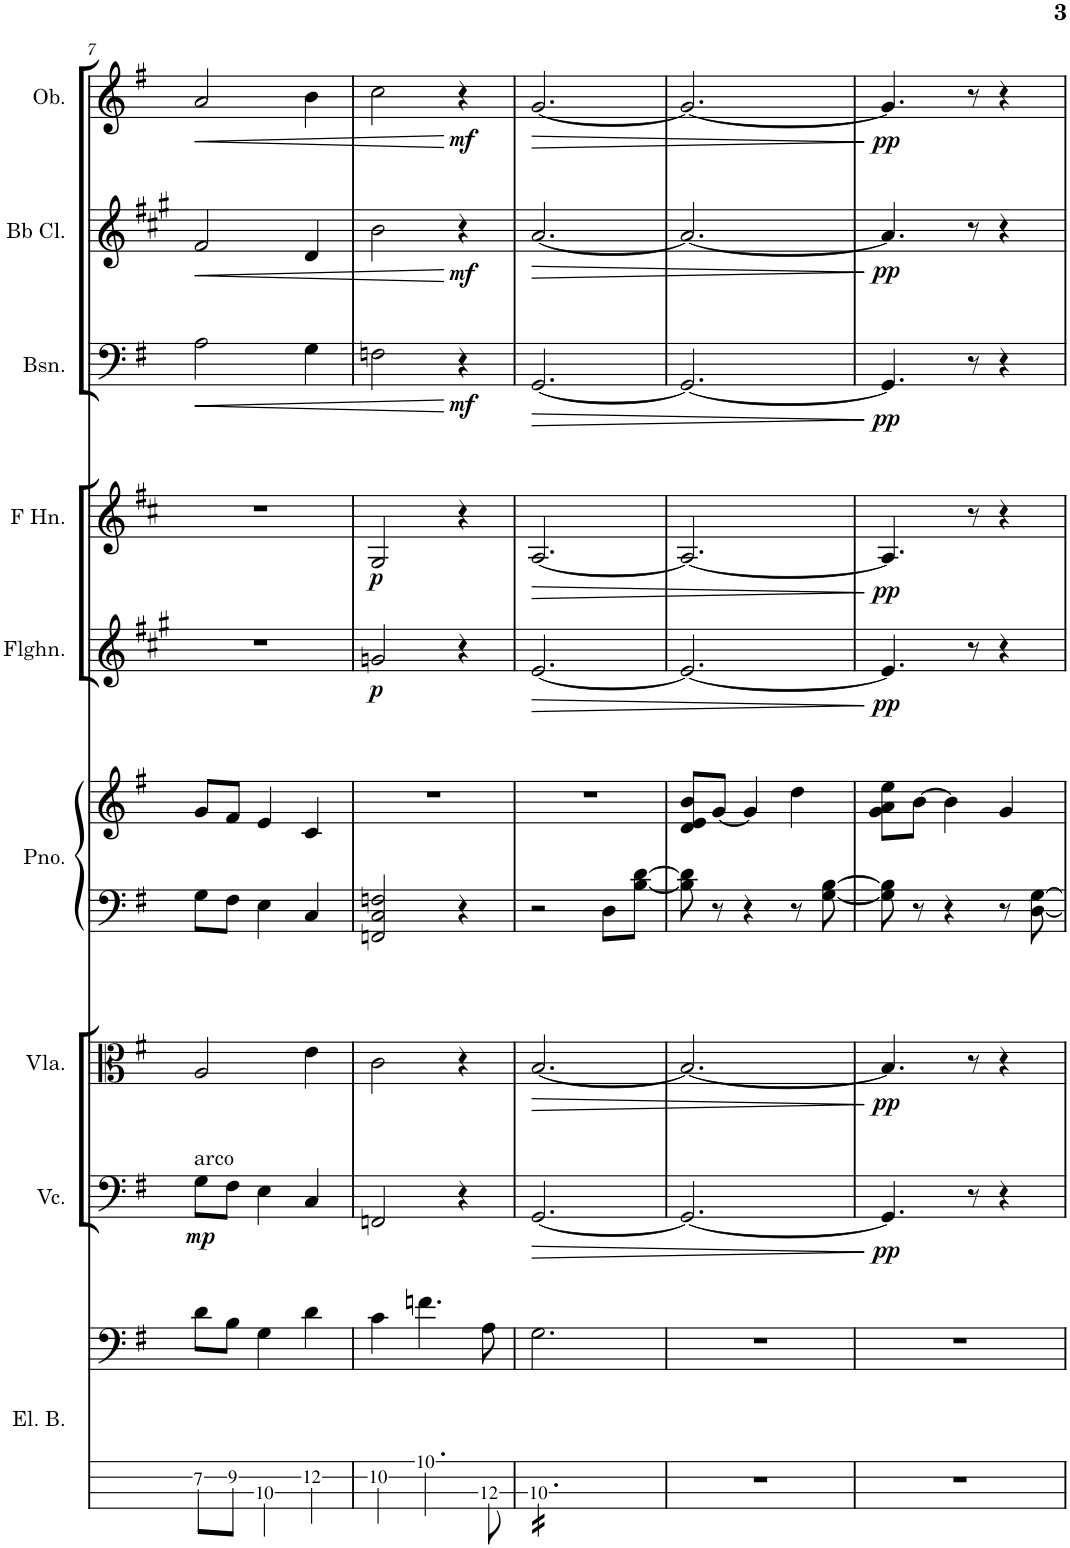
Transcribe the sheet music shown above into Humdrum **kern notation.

**kern	**kern	**kern	**dynam	**kern	**dynam	**kern	**kern	**kern	**dynam	**kern	**dynam	**kern	**dynam	**kern	**dynam	**kern	**dynam
*part9	*part9	*part8	*part8	*part7	*part7	*part6	*part6	*part5	*part5	*part4	*part4	*part3	*part3	*part2	*part2	*part1	*part1
*staff11	*staff10	*staff9	*staff9	*staff8	*staff8	*staff7	*staff6	*staff5	*staff5	*staff4	*staff4	*staff3	*staff3	*staff2	*staff2	*staff1	*staff1
*I"Electric Bass	*	*I"Violoncello	*	*I"Viola	*	*I"Piano	*	*I"Flugelhorn	*	*I"Horn in F	*	*I"Bassoon	*	*I"Bb Clarinet	*	*I"Oboe	*
*I'El. B.	*	*I'Vc.	*	*I'Vla.	*	*I'Pno.	*	*I'Flghn.	*	*	*	*I'Bsn.	*	*I'Bb Cl.	*	*I'Ob.	*
!!LO:PB:g=z
*	*clefF4	*clefF4	*	*clefC3	*	*clefF4	*clefG2	*clefG2	*	*clefG2	*	*clefF4	*	*clefG2	*	*clefG2	*
*Trd7c12	*Trd7c12	*	*	*	*	*	*	*Trd1c2	*	*Trd4c7	*	*	*	*Trd1c2	*	*	*
*k[f#]	*k[f#]	*k[f#]	*	*k[f#]	*	*k[f#]	*k[f#]	*k[f#c#g#]	*	*k[f#c#]	*	*k[f#]	*	*k[f#c#g#]	*	*k[f#]	*
*M3/4	*M3/4	*M3/4	*	*M3/4	*	*M3/4	*M3/4	*M3/4	*	*M3/4	*	*M3/4	*	*M3/4	*	*M3/4	*
=7	=7	=7	=7	=7	=7	=7	=7	=7	=7	=7	=7	=7	=7	=7	=7	=7	=7
!	!	!LO:TX:a:t=arco	!	!	!	!	!	!	!	!	!	!	!	!	!	!	!
!	!	!	!LO:DY:b	!	!	!	!	!	!	!	!	!	!LO:HP:b	!	!LO:HP:b	!	!LO:HP:b
8d\L	8d\L	8G\L	mp	2A/	.	8G\L	8g/L	2.r	.	2.r	.	2A\	<	2f#/	<	2a/	<
8B\J	8B\J	8F#\J	.	.	.	8F#\J	8f#/J	.	.	.	.	.	.	.	.	.	.
4G\	4G\	4E\	.	.	.	4E\	4e/	.	.	.	.	.	.	.	.	.	.
4d\	4d\	4C/	.	4e\	.	4C/	4c/	.	.	.	.	4G\	.	4d/	.	4b\	.
=8	=8	=8	=8	=8	=8	=8	=8	=8	=8	=8	=8	=8	=8	=8	=8	=8	=8
!	!	!	!	!	!	!	!	!	!LO:DY:b	!	!LO:DY:b	!	!	!	!	!	!
4c\	4c\	2FFn/	.	2c\	.	2FFn/ 2C/ 2Fn/	2.r	2gn/	p	2G/	p	2Fn\	.	2b\	.	2cc\	.
4.fn\	4.fn\	.	.	.	.	.	.	.	.	.	.	.	.	.	.	.	.
!	!	!	!	!	!	!	!	!	!	!	!	!	!LO:DY:n=1:b	!	!LO:DY:n=1:b	!	!LO:DY:n=1:b
.	.	4r	.	4r	.	4r	.	4r	.	4r	.	4r	[ mf	4r	[ mf	4r	[ mf
8A\	8A\	.	.	.	.	.	.	.	.	.	.	.	.	.	.	.	.
=9	=9	=9	=9	=9	=9	=9	=9	=9	=9	=9	=9	=9	=9	=9	=9	=9	=9
!	!	!	!LO:HP:b	!	!LO:HP:b	!	!	!	!LO:HP:b	!	!LO:HP:b	!	!LO:HP:b	!	!LO:HP:b	!	!LO:HP:b
2.G\	2.G\	[2.GG/	>	[2.B/	>	2r	2.r	[2.e/	>	[2.A/	>	[2.GG/	>	[2.a/	>	[2.g/	>
.	.	.	.	.	.	8D\L	.	.	.	.	.	.	.	.	.	.	.
.	.	.	.	.	.	[8B\ [8d\J	.	.	.	.	.	.	.	.	.	.	.
=10	=10	=10	=10	=10	=10	=10	=10	=10	=10	=10	=10	=10	=10	=10	=10	=10	=10
2.r	2.r	2.GG/_	.	2.B/_	.	8B\] 8d\]	8d/ 8e/ 8b/L	2.e/_	.	2.A/_	.	2.GG/_	.	2.a/_	.	2.g/_	.
.	.	.	.	.	.	8r	[8g/J	.	.	.	.	.	.	.	.	.	.
.	.	.	.	.	.	4r	4g/]	.	.	.	.	.	.	.	.	.	.
.	.	.	.	.	.	8r	4dd\	.	.	.	.	.	.	.	.	.	.
.	.	.	.	.	.	[8G\ [8B\	.	.	.	.	.	.	.	.	.	.	.
.	.	.	]	.	]	.	.	.	]	.	]	.	]	.	]	.	]
=11	=11	=11	=11	=11	=11	=11	=11	=11	=11	=11	=11	=11	=11	=11	=11	=11	=11
!	!	!	!LO:DY:b	!	!LO:DY:b	!	!	!	!LO:DY:b	!	!LO:DY:b	!	!LO:DY:b	!	!LO:DY:b	!	!LO:DY:b
2.r	2.r	4.GG/]	pp	4.B/]	pp	8G\] 8B\]	8g\ 8a\ 8ee\L	4.e/]	pp	4.A/]	pp	4.GG/]	pp	4.a/]	pp	4.g/]	pp
.	.	.	.	.	.	8r	[8b\J	.	.	.	.	.	.	.	.	.	.
.	.	.	.	.	.	4r	4b\]	.	.	.	.	.	.	.	.	.	.
.	.	8r	.	8r	.	.	.	8r	.	8r	.	8r	.	8r	.	8r	.
.	.	4r	.	4r	.	8r	4g/	4r	.	4r	.	4r	.	4r	.	4r	.
.	.	.	.	.	.	[8D\ [8G\	.	.	.	.	.	.	.	.	.	.	.
=	=	=	=	=	=	=	=	=	=	=	=	=	=	=	=	=	=
*-	*-	*-	*-	*-	*-	*-	*-	*-	*-	*-	*-	*-	*-	*-	*-	*-	*-
